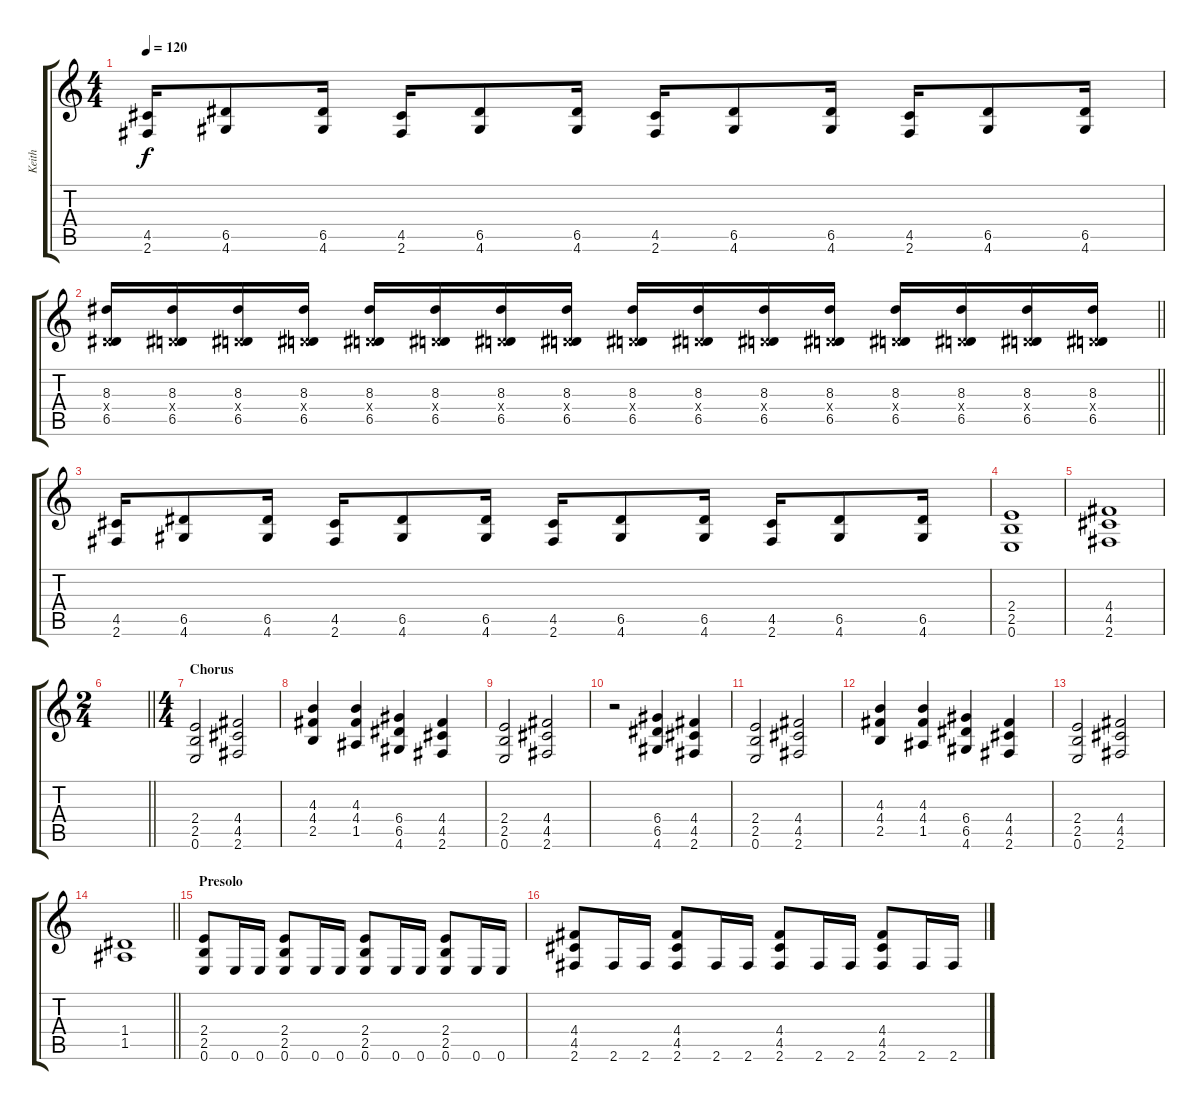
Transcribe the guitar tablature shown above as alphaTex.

\track ("Keith" "Keith") {instrument distortionguitar}
\staff {score tabs}
\tuning (E4 B3 G3 D3 A2 E2) {hide}
\ts (4 4)
\tempo 120
\clef g2
\ks c
(4.5 2.6).16{dy f} (6.5 4.6).8 (6.5 4.6).16 (4.5 2.6).16 (6.5 4.6).8 (6.5 4.6).16 (4.5 2.6).16 (6.5 4.6).8 (6.5 4.6).16 (4.5 2.6).16 (6.5 4.6).8 (6.5 4.6).16 |
\barLineRight lightlight
(8.3 0.4{x} 6.5).16 (8.3 0.4{x} 6.5).16 (8.3 0.4{x} 6.5).16 (8.3 0.4{x} 6.5).16 (8.3 0.4{x} 6.5).16 (8.3 0.4{x} 6.5).16 (8.3 0.4{x} 6.5).16 (8.3 0.4{x} 6.5).16 (8.3 0.4{x} 6.5).16 (8.3 0.4{x} 6.5).16 (8.3 0.4{x} 6.5).16 (8.3 0.4{x} 6.5).16 (8.3 0.4{x} 6.5).16 (8.3 0.4{x} 6.5).16 (8.3 0.4{x} 6.5).16 (8.3 0.4{x} 6.5).16 |
(4.5 2.6).16 (6.5 4.6).8 (6.5 4.6).16 (4.5 2.6).16 (6.5 4.6).8 (6.5 4.6).16 (4.5 2.6).16 (6.5 4.6).8 (6.5 4.6).16 (4.5 2.6).16 (6.5 4.6).8 (6.5 4.6).16 |
(2.4 2.5 0.6).1 |
(4.4 4.5 2.6).1 |
\ts (2 4)
\barLineRight lightlight
|
\ts (4 4)
\section ("" "Chorus")
(2.4 2.5 0.6).2 (4.4 4.5 2.6).2 |
(4.3 4.4 2.5).4 (4.3 4.4 1.5).4 (6.4 6.5 4.6).4 (4.4 4.5 2.6).4 |
(2.4 2.5 0.6).2 (4.4 4.5 2.6).2 |
r.2 (6.4 6.5 4.6).4 (4.4 4.5 2.6).4 |
(2.4 2.5 0.6).2 (4.4 4.5 2.6).2 |
(4.3 4.4 2.5).4 (4.3 4.4 1.5).4 (6.4 6.5 4.6).4 (4.4 4.5 2.6).4 |
(2.4 2.5 0.6).2 (4.4 4.5 2.6).2 |
\barLineRight lightlight
(1.4 1.5).1 |
\section ("" "Presolo")
(2.4 2.5 0.6).8 0.6.16 0.6.16 (2.4 2.5 0.6).8 0.6.16 0.6.16 (2.4 2.5 0.6).8 0.6.16 0.6.16 (2.4 2.5 0.6).8 0.6.16 0.6.16 |
(4.4 4.5 2.6).8 2.6.16 2.6.16 (4.4 4.5 2.6).8 2.6.16 2.6.16 (4.4 4.5 2.6).8 2.6.16 2.6.16 (4.4 4.5 2.6).8 2.6.16 2.6.16
